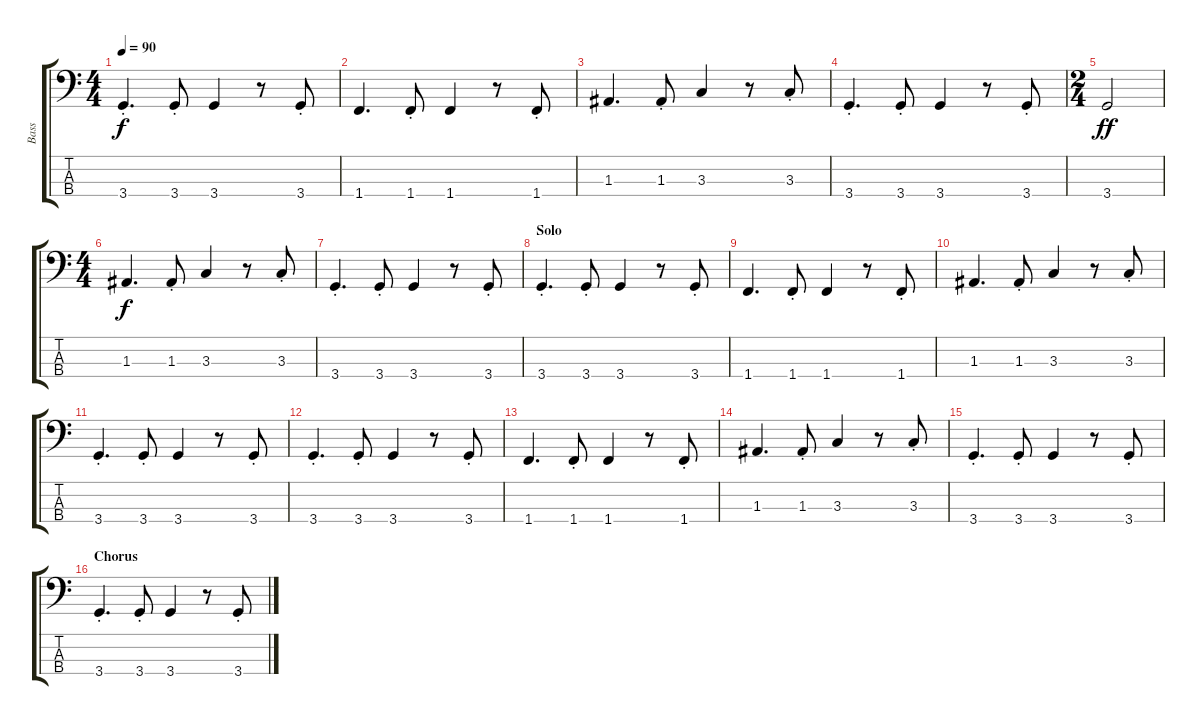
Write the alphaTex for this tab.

\track ("Bass" "Bass") {instrument electricbassfinger}
\staff {score tabs}
\tuning (G2 D2 A1 E1) {hide}
\ts (4 4)
\tempo 90
\clef f4
\ks c
3.4{st}.4{d dy f} 3.4{st}.8 3.4.4 r.8 3.4{st}.8 |
1.4.4{d} 1.4{st}.8 1.4.4 r.8 1.4{st}.8 |
1.3.4{d} 1.3{st}.8 3.3.4 r.8 3.3{st}.8 |
3.4{st}.4{d} 3.4{st}.8 3.4.4 r.8 3.4{st}.8 |
\ts (2 4)
3.4.2{dy ff} |
\ts (4 4)
1.3.4{d dy f} 1.3{st}.8 3.3.4 r.8 3.3{st}.8 |
3.4{st}.4{d} 3.4{st}.8 3.4.4 r.8 3.4{st}.8 |
\section ("" "Solo")
3.4{st}.4{d} 3.4{st}.8 3.4.4 r.8 3.4{st}.8 |
1.4.4{d} 1.4{st}.8 1.4.4 r.8 1.4{st}.8 |
1.3.4{d} 1.3{st}.8 3.3.4 r.8 3.3{st}.8 |
3.4{st}.4{d} 3.4{st}.8 3.4.4 r.8 3.4{st}.8 |
3.4{st}.4{d} 3.4{st}.8 3.4.4 r.8 3.4{st}.8 |
1.4.4{d} 1.4{st}.8 1.4.4 r.8 1.4{st}.8 |
1.3.4{d} 1.3{st}.8 3.3.4 r.8 3.3{st}.8 |
3.4{st}.4{d} 3.4{st}.8 3.4.4 r.8 3.4{st}.8 |
\section ("" "Chorus")
3.4{st}.4{d} 3.4{st}.8 3.4.4 r.8 3.4{st}.8
